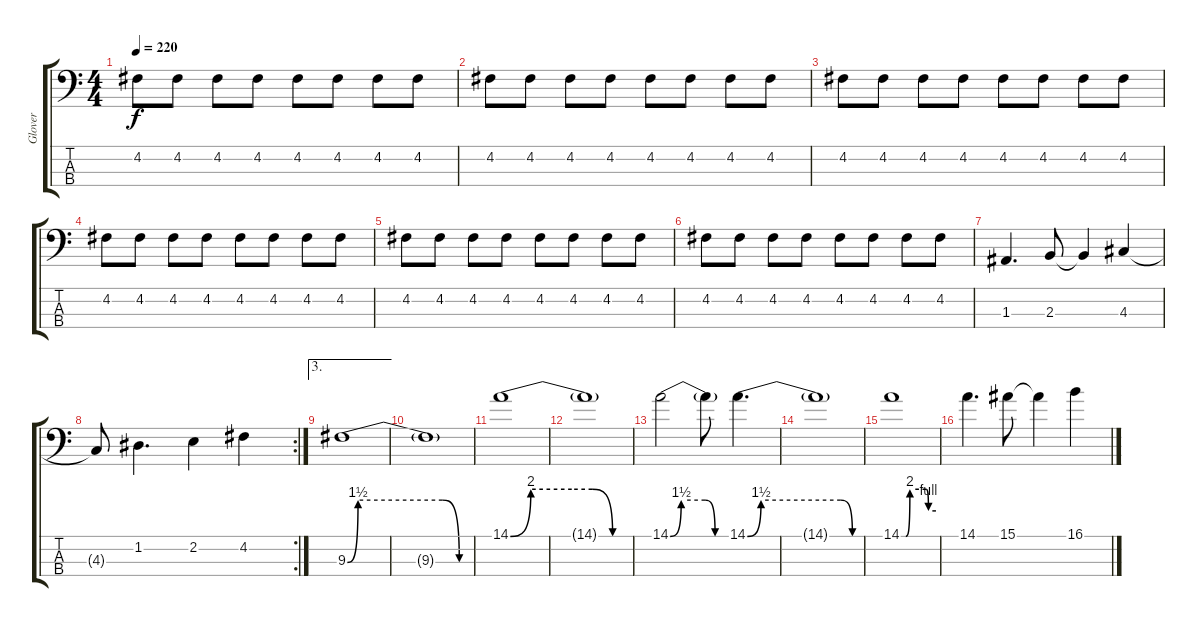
\track ("Glover" "Glover") {instrument electricbasspick}
\staff {score tabs}
\tuning (G2 D2 A1 E1) {hide}
\ts (4 4)
\tempo 220
\clef f4
\ks c
4.2.8{dy f} 4.2.8 4.2.8 4.2.8 4.2.8 4.2.8 4.2.8 4.2.8 |
4.2.8 4.2.8 4.2.8 4.2.8 4.2.8 4.2.8 4.2.8 4.2.8 |
4.2.8 4.2.8 4.2.8 4.2.8 4.2.8 4.2.8 4.2.8 4.2.8 |
4.2.8 4.2.8 4.2.8 4.2.8 4.2.8 4.2.8 4.2.8 4.2.8 |
4.2.8 4.2.8 4.2.8 4.2.8 4.2.8 4.2.8 4.2.8 4.2.8 |
4.2.8 4.2.8 4.2.8 4.2.8 4.2.8 4.2.8 4.2.8 4.2.8 |
1.3.4{d} 2.3.8 2.3{t}.4 4.3.4 |
\rc 2
4.3{t}.8 1.2.4{d} 2.2.4 4.2.4 |
\ae 3
9.3{be (custom 0 0 5 6 45 6 53 0 60 0)}.1 |
9.3{t}.1 |
14.1{be (custom 0 0 10 8 30 8 40 8 50 0 60 0)}.1 |
14.1{t}.1 |
14.1{be (custom 0 0 11 6 35 6 45 0 60 0)}.2 14.1{t}.8 14.1{be (custom 0 0 7 6 48 6 54 0 60 0)}.4{d} |
14.1{t}.1 |
14.1{be (custom 0 0 8 0 15 8 43 8 47 4 60 4)}.1 |
14.1.4{d} 15.1.8 15.1{t}.4 16.1.4
